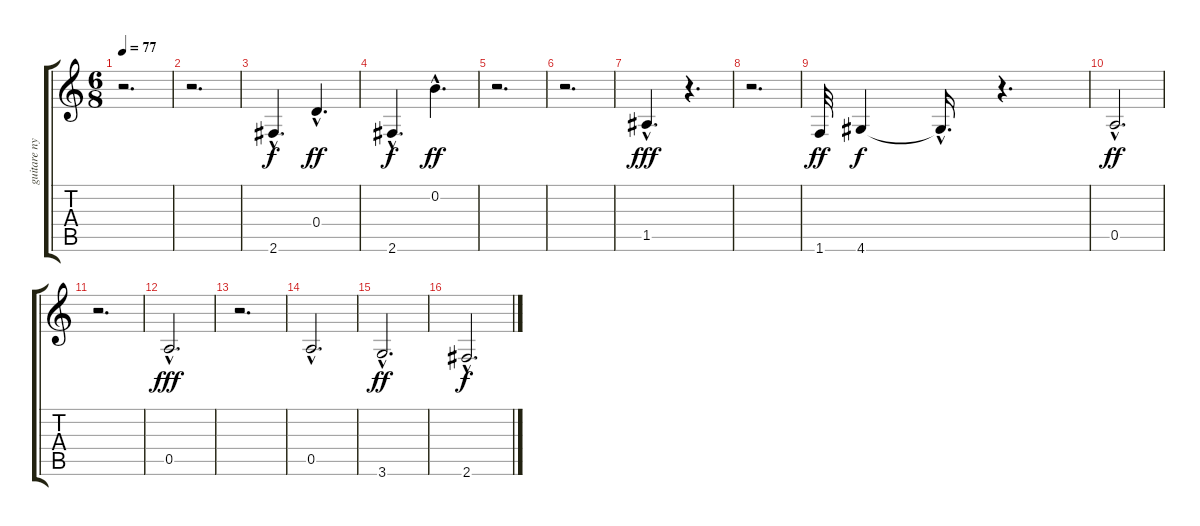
\track ("guitare nylon" "guitare ny") {instrument acousticguitarnylon}
\staff {score tabs}
\tuning (E4 B3 G3 D3 A2 E2) {hide}
\ts (6 8)
\tempo 77
\clef g2
\ks c
r.2{d dy fff} |
r.2{d} |
2.6{hac}.4{d dy f} 0.4{hac}.4{d dy ff} |
2.6{hac}.4{d dy f} 0.2{hac}.4{d dy ff} |
r.2{d} |
r.2{d} |
1.5{hac}.4{d dy fff} r.4{d} |
r.2{d} |
1.6.32{dy ff} 4.6.4{dy f} 4.6{hac t}.16{d} r.4{d} |
0.5{hac}.2{d dy ff} |
r.2{d} |
0.5{hac}.2{d dy fff} |
r.2{d} |
0.5{hac}.2{d} |
3.6{hac}.2{d dy ff} |
2.6{hac}.2{d dy f}
